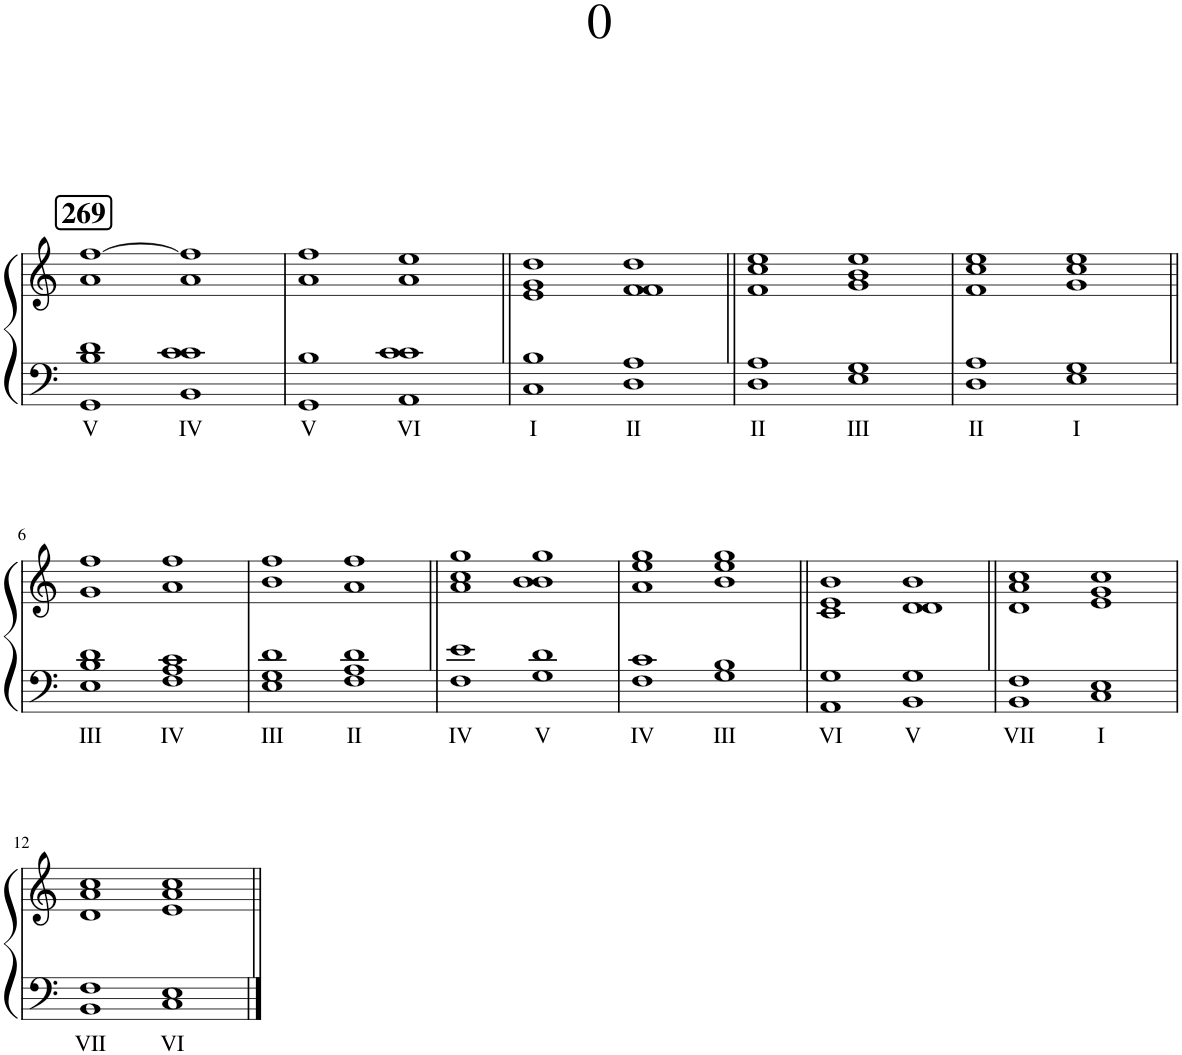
**kern	**text	**kern
*part1	*part1	*part1
*staff2	*staff2	*staff1
*I"Piano	*	*
*I'Pno.	*	*
*clefF4	*	*clefG2
*k[]	*	*k[]
*M8/4	*	*M8/4
!!LO:REH:place=s1:a:B:cj:fs=14:t=269
=1	=1	=1
!	!LO:LY:b	!
1GG 1B 1d	V	1a [1ff
!	!LO:LY:b	!
1BB 1c 1c	IV	1a 1ff]
=2	=2	=2
!	!LO:LY:b	!
1GG 1B	V	1a 1ff
!	!LO:LY:b	!
1AA 1c 1c	VI	1a 1ee
=3||	=3||	=3||
!	!LO:LY:b	!
1C 1B	I	1e 1g 1dd
!	!LO:LY:b	!
1D 1A	II	1f 1f 1dd
=4||	=4||	=4||
!	!LO:LY:b	!
1D 1A	II	1f 1cc 1ee
!	!LO:LY:b	!
1E 1G	III	1g 1b 1ee
=5	=5	=5
!	!LO:LY:b	!
1D 1A	II	1f 1cc 1ee
!	!LO:LY:b	!
1E 1G	I	1g 1cc 1ee
!!LO:LB:g=z
=6||	=6||	=6||
!	!LO:LY:b	!
1E 1B 1d	III	1g 1ff
!	!LO:LY:b	!
1F 1A 1c	IV	1a 1ff
=7	=7	=7
!	!LO:LY:b	!
1E 1G 1d	III	1b 1ff
!	!LO:LY:b	!
1F 1A 1d	II	1a 1ff
=8||	=8||	=8||
!	!LO:LY:b	!
1F 1e	IV	1a 1cc 1gg
!	!LO:LY:b	!
1G 1d	V	1b 1b 1gg
=9	=9	=9
!	!LO:LY:b	!
1F 1c	IV	1a 1ee 1gg
!	!LO:LY:b	!
1G 1B	III	1b 1ee 1gg
=10||	=10||	=10||
!	!LO:LY:b	!
1AA 1G	VI	1c 1e 1b
!	!LO:LY:b	!
1BB 1G	V	1d 1d 1b
=11||	=11||	=11||
!	!LO:LY:b	!
1BB 1F	VII	1d 1a 1cc
!	!LO:LY:b	!
1C 1E	I	1e 1g 1cc
!!LO:LB:g=z
=12	=12	=12
!	!LO:LY:b	!
1BB 1F	VII	1d 1a 1cc
!	!LO:LY:b	!
1C 1E	VI	1e 1a 1cc
=||	=||	=||
*-	*-	*-
